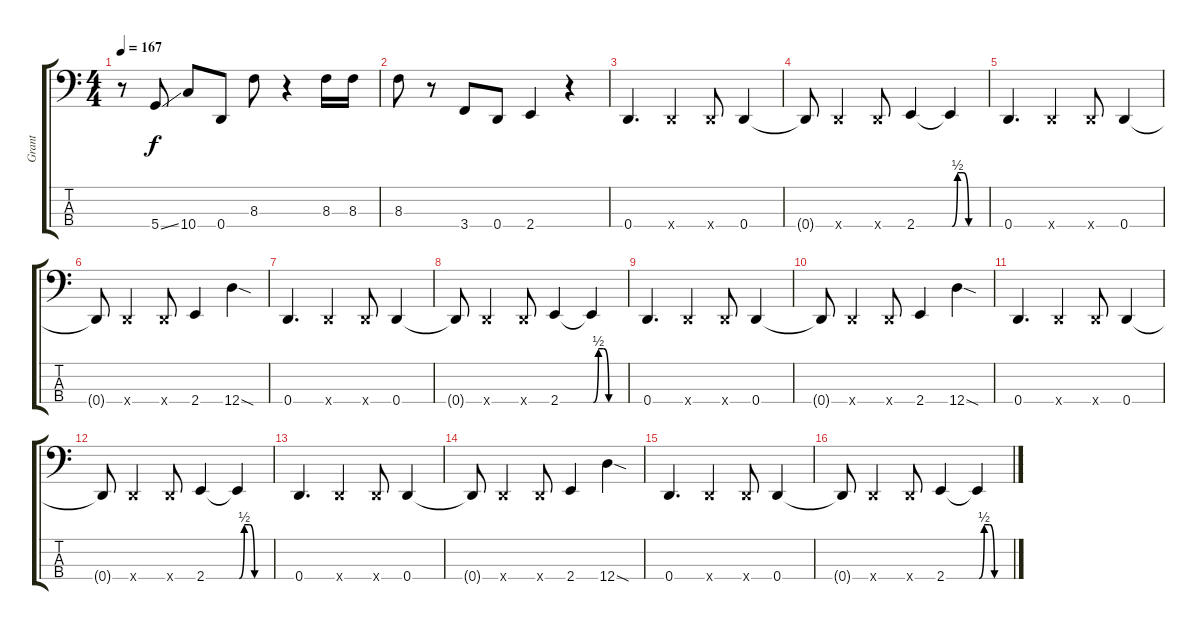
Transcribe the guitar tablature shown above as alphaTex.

\track ("Grant" "Grant") {instrument electricbassfinger}
\staff {score tabs}
\tuning (G2 D2 A1 D1) {hide}
\ts (4 4)
\tempo 167
\clef f4
\ks c
r.8{dy f} 5.4{ss}.8 10.4.8 0.4.8 8.3.8 r.4 8.3.16 8.3.16 |
8.3.8 r.8 3.4.8 0.4.8 2.4.4 r.4 |
0.4.4{d} 0.4{x}.4 0.4{x}.8 0.4.4 |
0.4{t}.8 0.4{x}.4 0.4{x}.8 2.4.4 2.4{be (custom 0 0 10 2 20 2 30 0 60 0) t}.4 |
0.4.4{d} 0.4{x}.4 0.4{x}.8 0.4.4 |
0.4{t}.8 0.4{x}.4 0.4{x}.8 2.4.4 12.4{sod}.4 |
0.4.4{d} 0.4{x}.4 0.4{x}.8 0.4.4 |
0.4{t}.8 0.4{x}.4 0.4{x}.8 2.4.4 2.4{be (custom 0 0 10 2 20 2 30 0 60 0) t}.4 |
0.4.4{d} 0.4{x}.4 0.4{x}.8 0.4.4 |
0.4{t}.8 0.4{x}.4 0.4{x}.8 2.4.4 12.4{sod}.4 |
0.4.4{d} 0.4{x}.4 0.4{x}.8 0.4.4 |
0.4{t}.8 0.4{x}.4 0.4{x}.8 2.4.4 2.4{be (custom 0 0 10 2 20 2 30 0 60 0) t}.4 |
0.4.4{d} 0.4{x}.4 0.4{x}.8 0.4.4 |
0.4{t}.8 0.4{x}.4 0.4{x}.8 2.4.4 12.4{sod}.4 |
0.4.4{d} 0.4{x}.4 0.4{x}.8 0.4.4 |
0.4{t}.8 0.4{x}.4 0.4{x}.8 2.4.4 2.4{be (custom 0 0 10 2 20 2 30 0 60 0) t}.4
